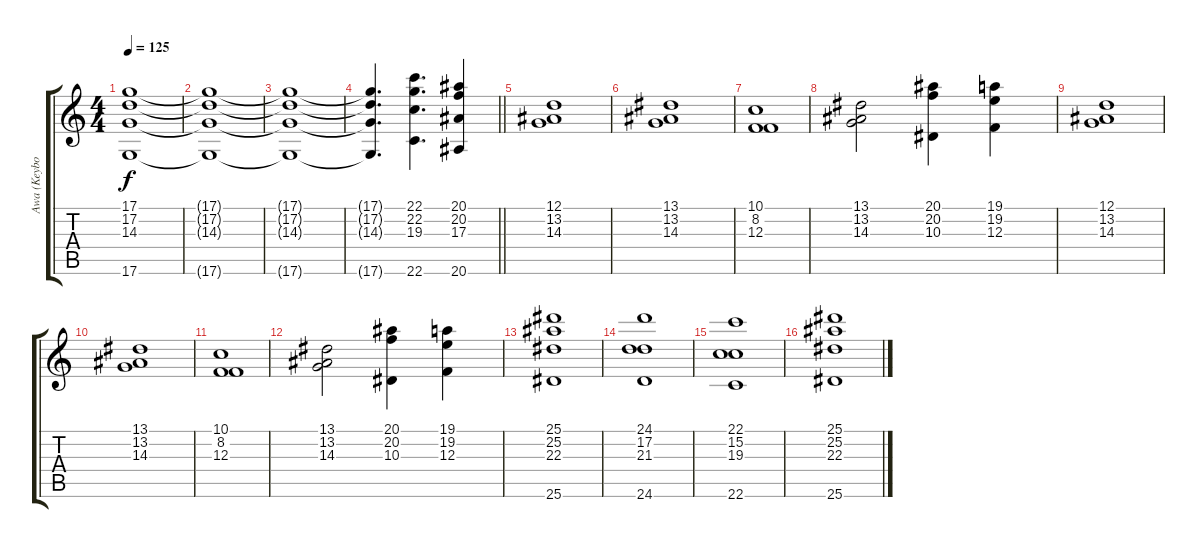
\track ("Awa (Keybords 2)" "Awa (Keybo") {instrument stringensemble2}
\staff {score tabs}
\tuning (D4 A3 F3 C3 G2 D2) {hide}
\ts (4 4)
\tempo 125
\clef g2
\ks c
(17.1 17.2 14.3 17.6).1{dy f volume 8 instrument choiraahs} |
(17.1{t} 17.2{t} 14.3{t} 17.6{t}).1 |
(17.1{t} 17.2{t} 14.3{t} 17.6{t}).1 |
\barLineRight lightlight
(17.1{t} 17.2{t} 14.3{t} 17.6{t}).4{d} (22.1 22.2 19.3 22.6).4{d volume 10 instrument stringensemble1} (20.1 20.2 17.3 20.6).4 |
(12.1 13.2 14.3).1{instrument stringensemble2} |
(13.1 13.2 14.3).1 |
(10.1 8.2 12.3).1 |
(13.1 13.2 14.3).2 (20.1 20.2 10.3).4{volume 14 instrument stringensemble1} (19.1 19.2 12.3).4 |
(12.1 13.2 14.3).1{volume 10 instrument stringensemble2} |
(13.1 13.2 14.3).1 |
(10.1 8.2 12.3).1 |
(13.1 13.2 14.3).2 (20.1 20.2 10.3).4{volume 14 instrument stringensemble1} (19.1 19.2 12.3).4 |
(25.1 25.2 22.3 25.6).1{volume 8} |
(24.1 17.2 21.3 24.6).1 |
(22.1 15.2 19.3 22.6).1 |
(25.1 25.2 22.3 25.6).1
